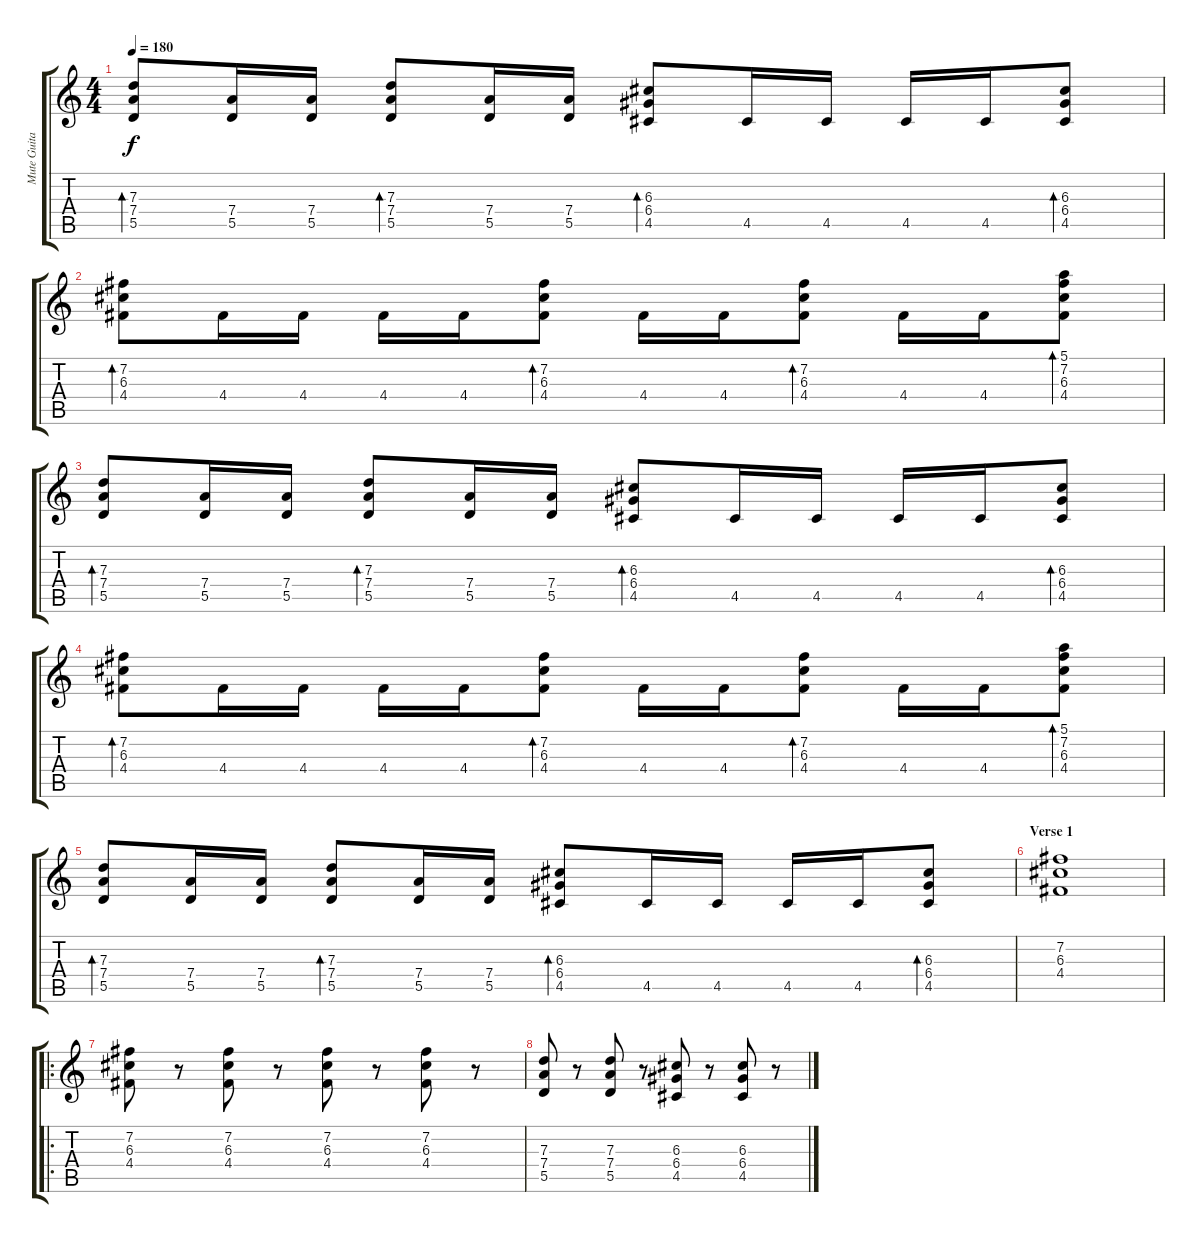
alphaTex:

\track ("Mute Guitar" "Mute Guita") {instrument electricguitarmuted}
\staff {score tabs}
\tuning (E4 B3 G3 D3 A2 E2) {hide}
\ts (4 4)
\tempo 180
\clef g2
\ks c
(7.3 7.4 5.5).8{bd 120 dy f} (7.4 5.5).16 (7.4 5.5).16 (7.3 7.4 5.5).8{bd 120} (7.4 5.5).16 (7.4 5.5).16 (6.3 6.4 4.5).8{bd 120} 4.5.16 4.5.16 4.5.16 4.5.16 (6.3 6.4 4.5).8{bd 120} |
(7.2 6.3 4.4).8{bd 120} 4.4.16 4.4.16 4.4.16 4.4.16 (7.2 6.3 4.4).8{bd 120} 4.4.16 4.4.16 (7.2 6.3 4.4).8{bd 120} 4.4.16 4.4.16 (5.1 7.2 6.3 4.4).8{bd 120} |
(7.3 7.4 5.5).8{bd 120} (7.4 5.5).16 (7.4 5.5).16 (7.3 7.4 5.5).8{bd 120} (7.4 5.5).16 (7.4 5.5).16 (6.3 6.4 4.5).8{bd 120} 4.5.16 4.5.16 4.5.16 4.5.16 (6.3 6.4 4.5).8{bd 120} |
(7.2 6.3 4.4).8{bd 120} 4.4.16 4.4.16 4.4.16 4.4.16 (7.2 6.3 4.4).8{bd 120} 4.4.16 4.4.16 (7.2 6.3 4.4).8{bd 120} 4.4.16 4.4.16 (5.1 7.2 6.3 4.4).8{bd 120} |
(7.3 7.4 5.5).8{bd 120} (7.4 5.5).16 (7.4 5.5).16 (7.3 7.4 5.5).8{bd 120} (7.4 5.5).16 (7.4 5.5).16 (6.3 6.4 4.5).8{bd 120} 4.5.16 4.5.16 4.5.16 4.5.16 (6.3 6.4 4.5).8{bd 120} |
\section ("" "Verse 1")
(7.2 6.3 4.4).1 |
\ro
(7.2 6.3 4.4).8 r.8 (7.2 6.3 4.4).8 r.8 (7.2 6.3 4.4).8 r.8 (7.2 6.3 4.4).8 r.8 |
(7.3 7.4 5.5).8 r.8 (7.3 7.4 5.5).8 r.8 (6.3 6.4 4.5).8 r.8 (6.3 6.4 4.5).8 r.8
